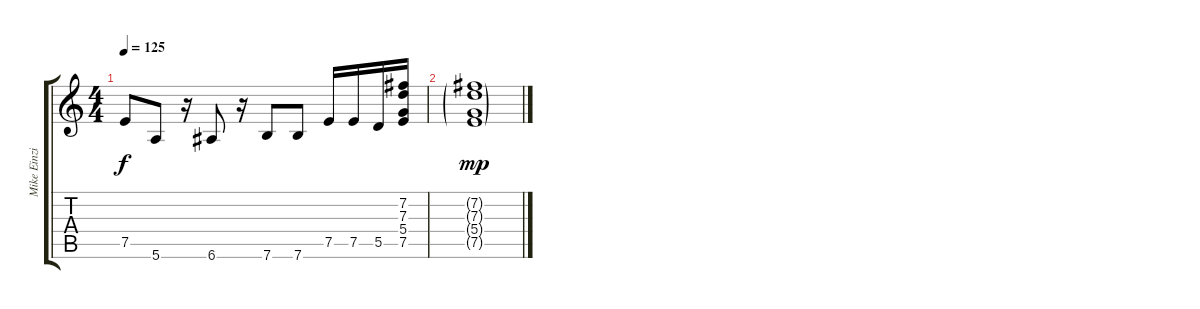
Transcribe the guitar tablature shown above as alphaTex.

\track ("Mike Einziger" "Mike Einzi") {instrument electricguitarclean}
\staff {score tabs}
\tuning (E4 B3 G3 D3 A2 E2) {hide}
\ts (4 4)
\tempo 125
\clef g2
\ks c
7.5.8{dy f} 5.6.8 r.16 6.6.8 r.16 7.6.8 7.6.8 7.5.16 7.5.16 5.5.16 (7.2 7.3 5.4 7.5).16 |
(7.2{g} 7.3{g} 5.4{g} 7.5{g}).1{dy mp}
